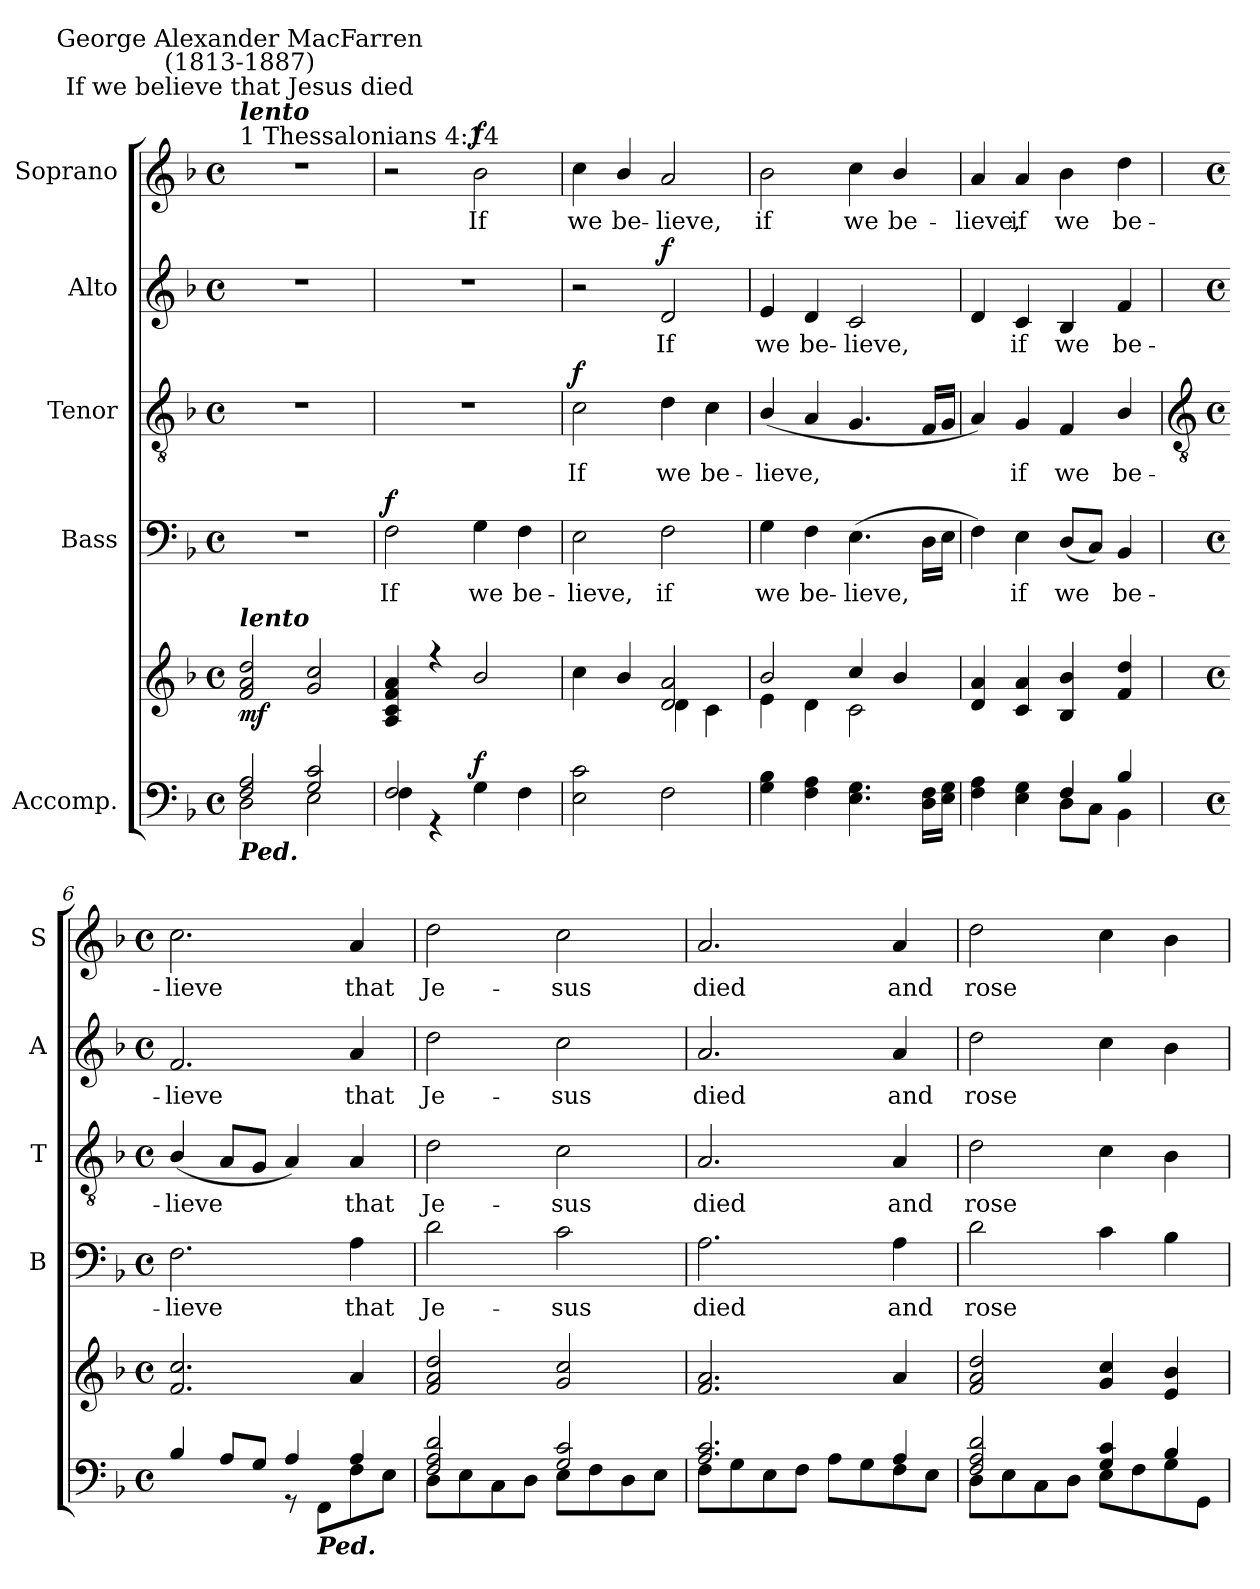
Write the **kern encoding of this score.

**kern	**kern	**dynam	**kern	**text	**dynam	**kern	**text	**dynam	**kern	**text	**dynam	**kern	**text	**dynam
*part5	*part5	*part5	*part4	*part4	*part4	*part3	*part3	*part3	*part2	*part2	*part2	*part1	*part1	*part1
*staff6	*staff5	*staff5/6	*staff4	*staff4	*staff4	*staff3	*staff3	*staff3	*staff2	*staff2	*staff2	*staff1	*staff1	*staff1
*I"Accomp.	*	*	*I"Bass	*	*	*I"Tenor	*	*	*I"Alto	*	*	*I"Soprano	*	*
*	*	*	*I'B	*	*	*I'T	*	*	*I'A	*	*	*I'S	*	*
*clefF4	*clefG2	*	*clefF4	*	*	*clefGv2	*	*	*clefG2	*	*	*clefG2	*	*
*k[b-]	*k[b-]	*	*k[b-]	*	*	*k[b-]	*	*	*k[b-]	*	*	*k[b-]	*	*
*F:	*F:	*	*F:	*	*	*F:	*	*	*F:	*	*	*F:	*	*
*M4/4	*M4/4	*	*M4/4	*	*	*M4/4	*	*	*M4/4	*	*	*M4/4	*	*
*met(c)	*met(c)	*	*met(c)	*	*	*met(c)	*	*	*met(c)	*	*	*met(c)	*	*
*MM54	*MM54	*	*MM54	*	*	*MM54	*	*	*MM54	*	*	*MM54	*	*
=1	=1	=1	=1	=1	=1	=1	=1	=1	=1	=1	=1	=1	=1	=1
*^	*^	*	*	*	*	*	*	*	*	*	*	*	*	*
!	!	!	!	!	!	!	!	!	!	!	!	!	!	!LO:TX:a:t=1 Thessalonians 4&colon;14	!	!
!	!	!	!	!	!	!	!	!	!	!	!	!	!	!LO:TX:a:Bi:t=lento	!	!
!	!	!	!	!	!	!	!	!	!	!	!	!	!	!LO:TX:a:cj:t=If we believe that Jesus died	!	!
!	!	!	!	!	!	!	!	!	!	!	!	!	!	!LO:TX:a:cj:t=George Alexander MacFarren\n(1813-1887)	!	!
!	!	!LO:TX:a:Bi:t=lento	!	!	!	!	!	!	!	!	!	!	!	!	!	!
!LO:TX:b:Bi:t=Ped.	!	!	!	!	!	!	!	!	!	!	!	!	!	!	!	!
!	!	!	!	!LO:DY:b	!	!	!	!	!	!	!	!	!	!	!	!
2F/ 2A/	2D\	2f 2a 2dd	1ryy	mf	1r	.	.	1r	.	.	1r	.	.	1r	.	.
2G/ 2c/	2E\	2g 2cc	.	.	.	.	.	.	.	.	.	.	.	.	.	.
=2	=2	=2	=2	=2	=2	=2	=2	=2	=2	=2	=2	=2	=2	=2	=2	=2
!	!	!	!	!	!	!LO:LY:b	!LO:DY:b	!	!	!	!	!	!	!	!	!
2F/	4F\	4A 4c 4f 4a	1ryy	.	2F	If	f	1r	.	.	1r	.	.	2r	.	.
.	4r	4r	.	.	.	.	.	.	.	.	.	.	.	.	.	.
!	!	!	!	!LO:DY:b	!	!LO:LY:b	!	!	!	!	!	!	!	!	!LO:LY:b	!LO:DY:b
2ryy	4G\	2b-	.	f	4G	we	.	.	.	.	.	.	.	2b-	If	f
!	!	!	!	!	!	!LO:LY:b	!	!	!	!	!	!	!	!	!	!
.	4F\	.	.	.	4F	be-	.	.	.	.	.	.	.	.	.	.
=3	=3	=3	=3	=3	=3	=3	=3	=3	=3	=3	=3	=3	=3	=3	=3	=3
!	!	!	!	!	!	!LO:LY:b	!	!	!LO:LY:b	!LO:DY:b	!	!	!	!	!LO:LY:b	!
1ryy	2E\ 2c\	4cc	2ryy	.	2E	-lieve,	.	2c	If	f	2r	.	.	4cc	we	.
!	!	!	!	!	!	!	!	!	!	!	!	!	!	!	!LO:LY:b	!
.	.	4b-/	.	.	.	.	.	.	.	.	.	.	.	4b-/	be-	.
!	!	!	!	!	!	!LO:LY:b	!	!	!LO:LY:b	!	!	!LO:LY:b	!LO:DY:b	!	!LO:LY:b	!
.	2F\	2d 2a	4d\	.	2F	if	.	4d	we	.	2d	If	f	2a	-lieve,	.
!	!	!	!	!	!	!	!	!	!LO:LY:b	!	!	!	!	!	!	!
.	.	.	4c\	.	.	.	.	4c	be-	.	.	.	.	.	.	.
=4	=4	=4	=4	=4	=4	=4	=4	=4	=4	=4	=4	=4	=4	=4	=4	=4
!	!	!	!	!	!	!LO:LY:b	!	!	!LO:LY:b	!	!	!LO:LY:b	!	!	!LO:LY:b	!
1ryy	4G\ 4B-\	2b-/	4e\	.	4G	we	.	(<4B-/	-lieve,	.	4e	we	.	2b-	if	.
!	!	!	!	!	!	!LO:LY:b	!	!	!	!	!	!LO:LY:b	!	!	!	!
.	4F\ 4A\	.	4d\	.	4F	be-	.	4A	.	.	4d	be-	.	.	.	.
!	!	!	!	!	!	!LO:LY:b	!	!	!	!	!	!LO:LY:b	!	!	!LO:LY:b	!
.	4.E\ 4.G\	4cc/	2c\	.	(>4.E	-lieve,	.	4.G	.	.	2c	-lieve,	.	4cc	we	.
!	!	!	!	!	!	!	!	!	!	!	!	!	!	!	!LO:LY:b	!
.	.	4b-/	.	.	.	.	.	.	.	.	.	.	.	4b-/	be-	.
.	16D\ 16F\LL	.	.	.	16DLL	.	.	16FLL	.	.	.	.	.	.	.	.
.	16E\ 16G\JJ	.	.	.	16EJJ	.	.	16GJJ	.	.	.	.	.	.	.	.
=5	=5	=5	=5	=5	=5	=5	=5	=5	=5	=5	=5	=5	=5	=5	=5	=5
!	!	!	!	!	!	!	!	!	!	!	!	!	!	!	!LO:LY:b	!
2ryy	4F\ 4A\	4d 4a	1ryy	.	4F)	.	.	4A)	.	.	4d	.	.	4a	-lieve,	.
!	!	!	!	!	!	!LO:LY:b	!	!	!LO:LY:b	!	!	!LO:LY:b	!	!	!LO:LY:b	!
.	4E\ 4G\	4c 4a	.	.	4E	if	.	4G	if	.	4c	if	.	4a	if	.
!	!	!	!	!	!	!LO:LY:b	!	!	!LO:LY:b	!	!	!LO:LY:b	!	!	!LO:LY:b	!
4F/	8D\L	4B- 4b-	.	.	(<8DL	we	.	4F	we	.	4B-	we	.	4b-	we	.
.	8C\J	.	.	.	8CJ)	.	.	.	.	.	.	.	.	.	.	.
!	!	!	!	!	!	!LO:LY:b	!	!	!LO:LY:b	!	!	!LO:LY:b	!	!	!LO:LY:b	!
4B-/	4BB-\	4f 4dd	.	.	4BB-	be-	.	4B-/	be-	.	4f	be-	.	4dd	be-	.
*	*	*v	*v	*	*	*	*	*	*	*	*	*	*	*	*	*
!!LO:LB:g=z
=6	=6	=6	=6	=6	=6	=6	=6	=6	=6	=6	=6	=6	=6	=6	=6
*	*	*	*	*	*	*	*clefGv2	*	*	*	*	*	*	*	*
*M4/4	*	*M4/4	*	*M4/4	*	*	*M4/4	*	*	*M4/4	*	*	*M4/4	*	*
*met(c)	*	*met(c)	*	*met(c)	*	*	*met(c)	*	*	*met(c)	*	*	*met(c)	*	*
!	!	!	!	!	!LO:LY:b	!	!	!LO:LY:b	!	!	!LO:LY:b	!	!	!LO:LY:b	!
4B-/	2F\yy	2.f 2.cc	.	2.F	-lieve	.	(<4B-/	-lieve	.	2.f	-lieve	.	2.cc	-lieve	.
8A/L	.	.	.	.	.	.	8AL	.	.	.	.	.	.	.	.
8G/J	.	.	.	.	.	.	8GJ	.	.	.	.	.	.	.	.
4A/	8r	.	.	.	.	.	4A)	.	.	.	.	.	.	.	.
!	!LO:TX:b:Bi:t=Ped.	!	!	!	!	!	!	!	!	!	!	!	!	!	!
.	8FFL	.	.	.	.	.	.	.	.	.	.	.	.	.	.
!	!	!	!	!	!LO:LY:b	!	!	!LO:LY:b	!	!	!LO:LY:b	!	!	!LO:LY:b	!
4A/	8F	4a	.	4A	that	.	4A	that	.	4a	that	.	4a	that	.
.	8EJ	.	.	.	.	.	.	.	.	.	.	.	.	.	.
=7	=7	=7	=7	=7	=7	=7	=7	=7	=7	=7	=7	=7	=7	=7	=7
!	!	!	!	!	!LO:LY:b	!	!	!LO:LY:b	!	!	!LO:LY:b	!	!	!LO:LY:b	!
2F/ 2A/ 2d/	8D\L	2f 2a 2dd	.	2d	Je-	.	2d	Je-	.	2dd	Je-	.	2dd	Je-	.
.	8E\	.	.	.	.	.	.	.	.	.	.	.	.	.	.
.	8C\	.	.	.	.	.	.	.	.	.	.	.	.	.	.
.	8D\J	.	.	.	.	.	.	.	.	.	.	.	.	.	.
!	!	!	!	!	!LO:LY:b	!	!	!LO:LY:b	!	!	!LO:LY:b	!	!	!LO:LY:b	!
2G/ 2c/	8E\L	2g 2cc	.	2c	-sus	.	2c	-sus	.	2cc	-sus	.	2cc	-sus	.
.	8F\	.	.	.	.	.	.	.	.	.	.	.	.	.	.
.	8D\	.	.	.	.	.	.	.	.	.	.	.	.	.	.
.	8E\J	.	.	.	.	.	.	.	.	.	.	.	.	.	.
=8	=8	=8	=8	=8	=8	=8	=8	=8	=8	=8	=8	=8	=8	=8	=8
!	!	!	!	!	!LO:LY:b	!	!	!LO:LY:b	!	!	!LO:LY:b	!	!	!LO:LY:b	!
2.A/ 2.c/	8F\L	2.f 2.a	.	2.A	died	.	2.A	died	.	2.a	died	.	2.a	died	.
.	8G\	.	.	.	.	.	.	.	.	.	.	.	.	.	.
.	8E\	.	.	.	.	.	.	.	.	.	.	.	.	.	.
.	8F\J	.	.	.	.	.	.	.	.	.	.	.	.	.	.
.	8A\L	.	.	.	.	.	.	.	.	.	.	.	.	.	.
.	8G\	.	.	.	.	.	.	.	.	.	.	.	.	.	.
!	!	!	!	!	!LO:LY:b	!	!	!LO:LY:b	!	!	!LO:LY:b	!	!	!LO:LY:b	!
4A/	8F\	4a	.	4A	and	.	4A	and	.	4a	and	.	4a	and	.
.	8E\J	.	.	.	.	.	.	.	.	.	.	.	.	.	.
=9	=9	=9	=9	=9	=9	=9	=9	=9	=9	=9	=9	=9	=9	=9	=9
!	!	!	!	!	!LO:LY:b	!	!	!LO:LY:b	!	!	!LO:LY:b	!	!	!LO:LY:b	!
2F/ 2A/ 2d/	8D\L	2f 2a 2dd	.	2d	rose	.	2d	rose	.	2dd	rose	.	2dd	rose	.
.	8E\	.	.	.	.	.	.	.	.	.	.	.	.	.	.
.	8C\	.	.	.	.	.	.	.	.	.	.	.	.	.	.
.	8D\J	.	.	.	.	.	.	.	.	.	.	.	.	.	.
4G/ 4c/	8EL	4g 4cc	.	4c	.	.	4c	.	.	4cc	.	.	4cc	.	.
.	8F	.	.	.	.	.	.	.	.	.	.	.	.	.	.
4B-/	8G	4e 4b-	.	4B-	.	.	4B-	.	.	4b-	.	.	4b-	.	.
.	8GGJ	.	.	.	.	.	.	.	.	.	.	.	.	.	.
*v	*v	*	*	*	*	*	*	*	*	*	*	*	*	*	*
=	=	=	=	=	=	=	=	=	=	=	=	=	=	=
*-	*-	*-	*-	*-	*-	*-	*-	*-	*-	*-	*-	*-	*-	*-
